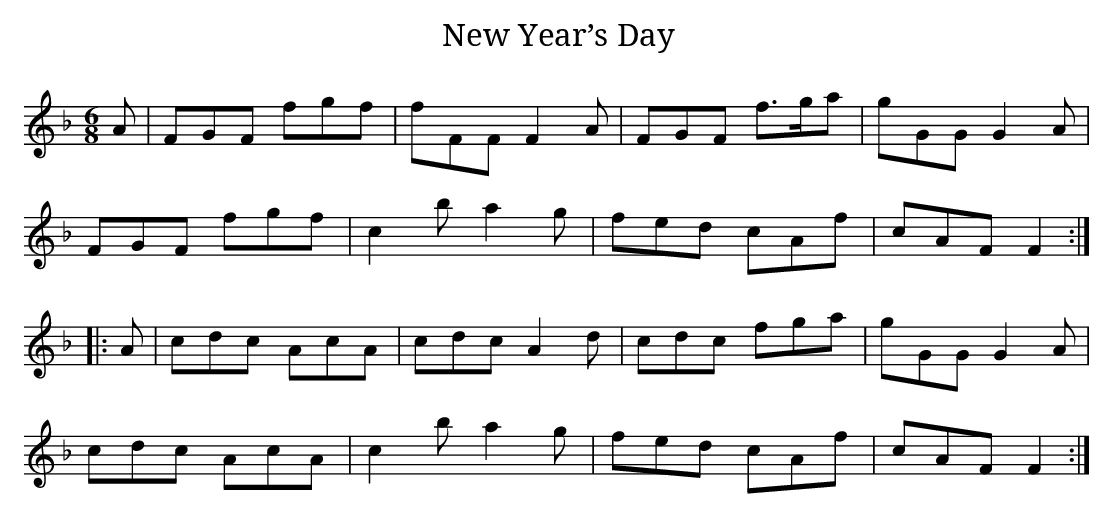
X:1
T:New Year’s Day
M:6/8
L:1/8
K:F
A|FGF fgf|fFF F2A|FGF f>ga|gGG G2A|
FGF fgf|c2b a2g|fed cAf|cAF F2:|
|:A|cdc AcA|cdc A2d|cdc fga|gGG G2A|
cdc AcA|c2b a2g|fed cAf|cAF F2:|]
